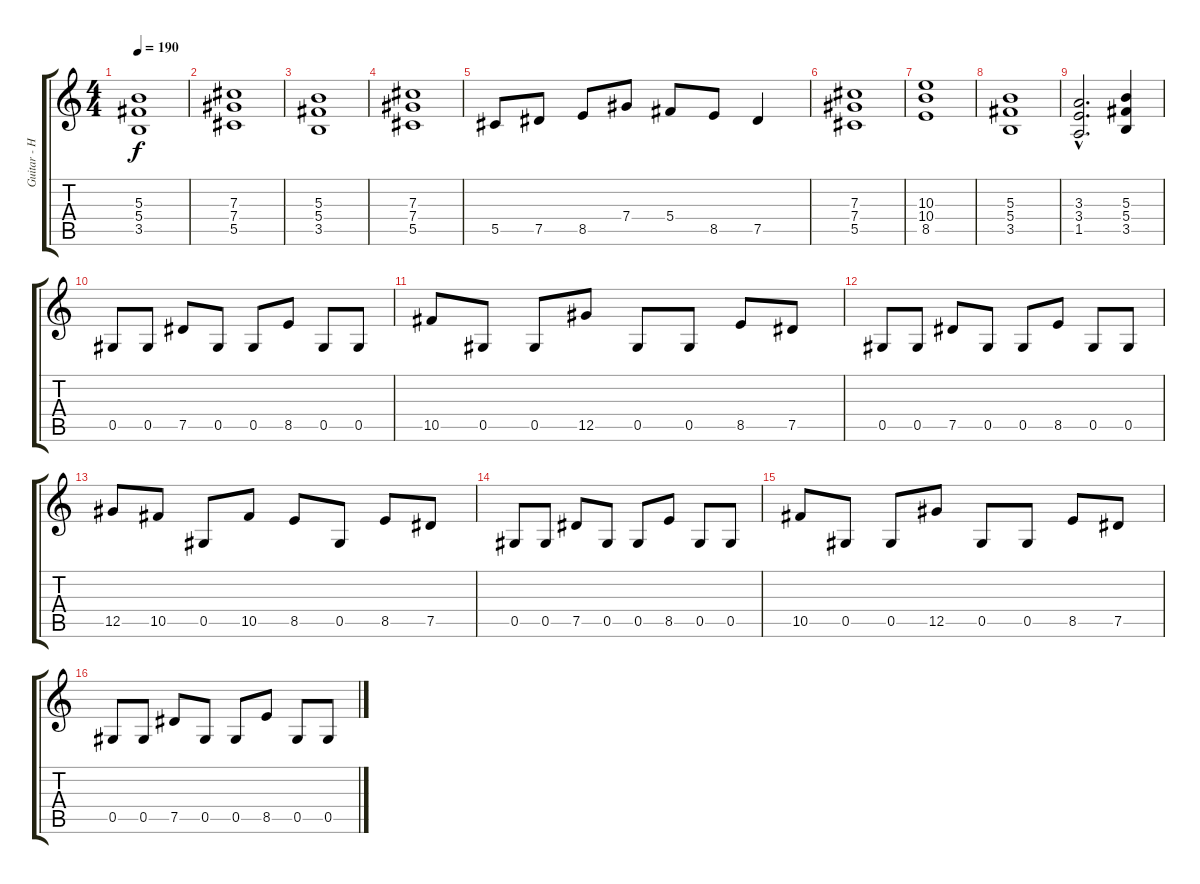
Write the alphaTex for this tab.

\track ("Guitar - Henjo Richter" "Guitar - H") {instrument overdrivenguitar}
\staff {score tabs}
\tuning (Eb4 Bb3 Gb3 Db3 Ab2 Eb2) {hide}
\ts (4 4)
\tempo 190
\clef g2
\ks c
(5.3 5.4 3.5).1{dy f} |
(7.3 7.4 5.5).1 |
(5.3 5.4 3.5).1 |
(7.3 7.4 5.5).1 |
5.5.8 7.5.8 8.5.8 7.4.8 5.4.8 8.5.8 7.5.4 |
(7.3 7.4 5.5).1 |
(10.3 10.4 8.5).1 |
(5.3 5.4 3.5).1 |
(3.3{hac} 3.4{hac} 1.5{hac}).2{d} (5.3 5.4 3.5).4 |
0.5.8 0.5.8 7.5.8 0.5.8 0.5.8 8.5.8 0.5.8 0.5.8 |
10.5.8 0.5.8 0.5.8 12.5.8 0.5.8 0.5.8 8.5.8 7.5.8 |
0.5.8 0.5.8 7.5.8 0.5.8 0.5.8 8.5.8 0.5.8 0.5.8 |
12.5.8 10.5.8 0.5.8 10.5.8 8.5.8 0.5.8 8.5.8 7.5.8 |
0.5.8 0.5.8 7.5.8 0.5.8 0.5.8 8.5.8 0.5.8 0.5.8 |
10.5.8 0.5.8 0.5.8 12.5.8 0.5.8 0.5.8 8.5.8 7.5.8 |
0.5.8 0.5.8 7.5.8 0.5.8 0.5.8 8.5.8 0.5.8 0.5.8
